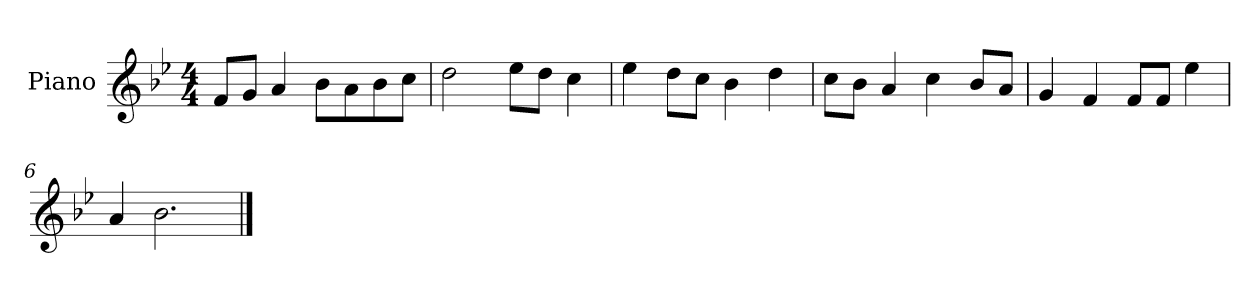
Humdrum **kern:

**kern
*part1
*staff1
*I"Piano
*I'P-no
*clefG2
*k[b-e-]
*M4/4
*MM90
=1
8f/L
8g/J
4a/
8b-\L
8a\
8b-\
8cc\J
=2
2dd\
8ee-\L
8dd\J
4cc\
=3
4ee-\
8dd\L
8cc\J
4b-\
4dd\
=4
8cc\L
8b-\J
4a/
4cc\
8b-/L
8a/J
=5
4g/
4f/
8f/L
8f/J
4ee-\
=6
4a/
2.b-\
==
*-
